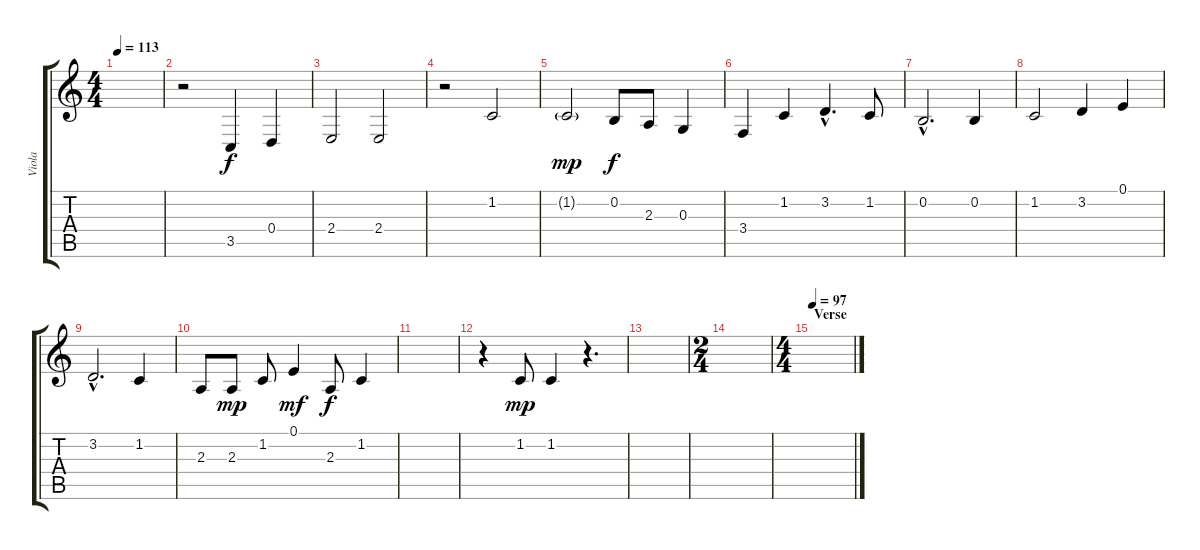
\track ("Viola" "Viola") {instrument viola}
\staff {score tabs}
\tuning (E4 B3 G3 D3 A2 E2) {hide}
\ts (4 4)
\tempo 113
\clef g2
\ks c
|
r.2 3.5.4 0.4.4 |
2.4.2 2.4.2 |
r.2 1.2.2 |
1.2{g}.2{dy mp} 0.2.8{dy f} 2.3.8 0.3.4 |
3.4.4 1.2.4 3.2{hac}.4{d} 1.2.8 |
0.2{hac}.2{d} 0.2.4 |
1.2.2 3.2.4 0.1.4 |
3.2{hac}.2{d} 1.2.4 |
2.3.8 2.3.8{dy mp} 1.2.8 0.1.4{dy mf} 2.3.8{dy f} 1.2.4 |
|
r.4 1.2.8{dy mp} 1.2.4 r.4{d} |
|
\ts (2 4)
|
\ts (4 4)
\section ("" "Verse")
\tempo 97
